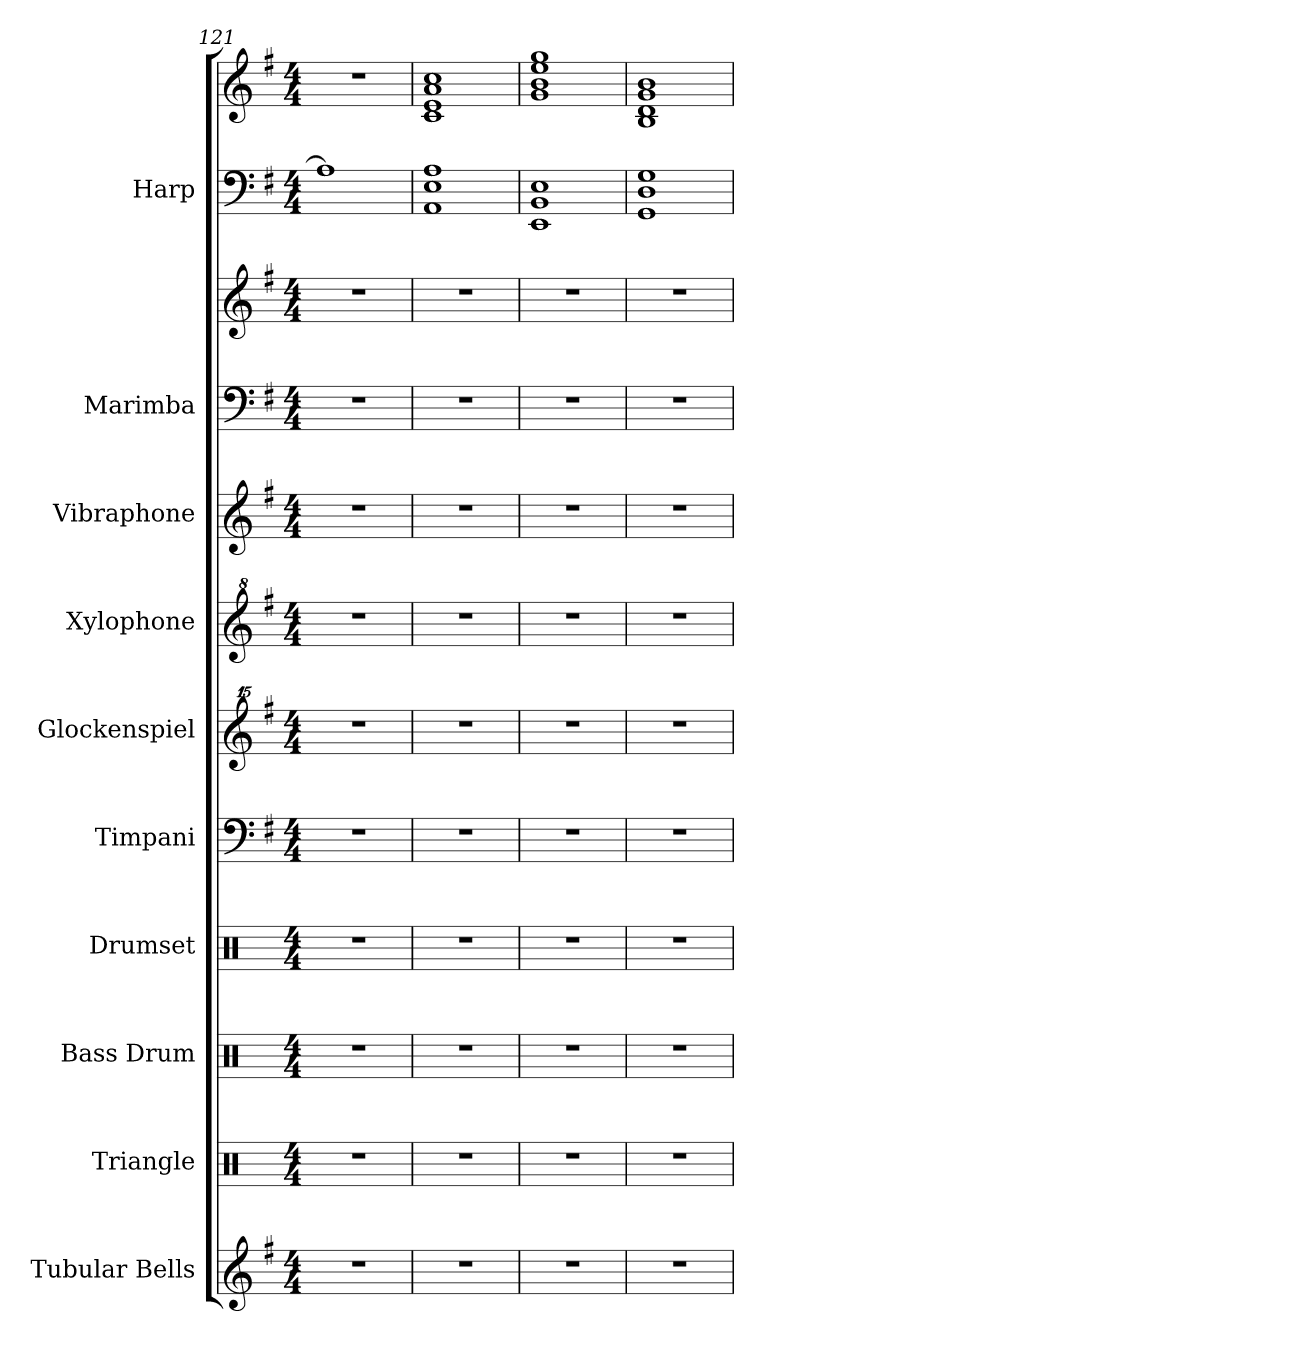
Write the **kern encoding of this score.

**kern	**kern	**kern	**kern	**kern	**kern	**kern	**kern	**kern	**kern	**kern	**kern
*part10	*part9	*part8	*part7	*part6	*part5	*part4	*part3	*part2	*part2	*part1	*part1
*staff12	*staff11	*staff10	*staff9	*staff8	*staff7	*staff6	*staff5	*staff4	*staff3	*staff2	*staff1
*I"Tubular Bells	*I"Triangle	*I"Bass Drum	*I"Drumset	*I"Timpani	*I"Glockenspiel	*I"Xylophone	*I"Vibraphone	*I"Marimba	*	*I"Harp	*
*I'Tu. Be.	*I'Trgl.	*I'B. Dr.	*I'Drs.	*I'Timp.	*I'Glk.	*I'Xyl.	*I'Vib.	*I'Mrm.	*	*I'Hrp.	*
*clefG2	*clefX	*clefX	*clefX	*clefF4	*clefG^^2	*clefG^2	*clefG2	*clefF4	*clefG2	*clefF4	*clefG2
*k[f#]	*k[]	*k[]	*k[]	*k[f#]	*k[f#]	*k[f#]	*k[f#]	*k[f#]	*k[f#]	*k[f#]	*k[f#]
*G:	*C:	*C:	*C:	*G:	*G:	*G:	*G:	*G:	*G:	*G:	*G:
*M4/4	*M4/4	*M4/4	*M4/4	*M4/4	*M4/4	*M4/4	*M4/4	*M4/4	*M4/4	*M4/4	*M4/4
=121	=121	=121	=121	=121	=121	=121	=121	=121	=121	=121	=121
1r	1r	1r	1r	1r	1r	1r	1r	1r	1r	1A]	1r
=122	=122	=122	=122	=122	=122	=122	=122	=122	=122	=122	=122
1r	1r	1r	1r	1r	1r	1r	1r	1r	1r	1AA 1E 1A	1c 1e 1a 1cc
=123	=123	=123	=123	=123	=123	=123	=123	=123	=123	=123	=123
1r	1r	1r	1r	1r	1r	1r	1r	1r	1r	1EE 1BB 1E	1g 1b 1ee 1gg
!!LO:PB:g=z
=124	=124	=124	=124	=124	=124	=124	=124	=124	=124	=124	=124
1r	1r	1r	1r	1r	1r	1r	1r	1r	1r	1GG 1D 1G	1B 1d 1g 1b
=	=	=	=	=	=	=	=	=	=	=	=
*-	*-	*-	*-	*-	*-	*-	*-	*-	*-	*-	*-
